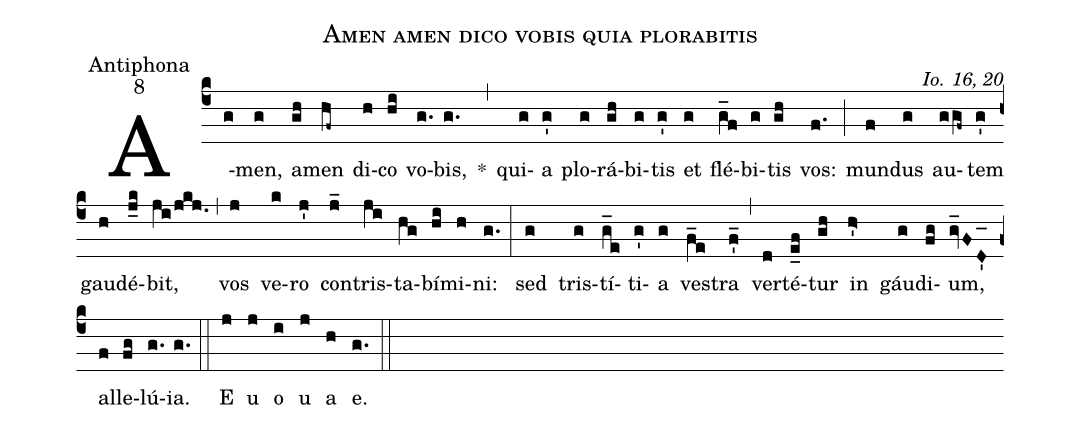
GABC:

name:Amen amen dico vobis quia plorabitis;
office-part:Antiphona;
mode:8;
commentary:Io. 16, 20;
%%
(c4)
A(g)men,(g) a(gh)men(hf~) di(h)co(hi) vo(g.)bis,(g.) *(,)
qui(g)a(g') plo(g)rá(gh)bi(g)tis(g') et(g) flé(g_f)bi(g)tis(gh) vos:(f.) (;)
mun(f)dus(g) au(ggf~)tem(g') gau(h)dé(j_k)bit,(ji/jkj.) (,)
vos(j) ve(k)ro(j') con(j_)tris(ji)ta(hg)bí(hi)mi(h)ni:(g.) (:)
sed(g) tris(g)tí(g_e)ti(g')a(g) ves(f_e)tra(f'_) (,)
ver(d)té(e_f)tur(gh) in(h>') gáu(g)di(fg)um,(gv_FD'_) al(f)le(fg)lú(g.)ia.(g.) (::)
E(j) u(j) o(i) u(j) a(h) e.(g.) (::)
